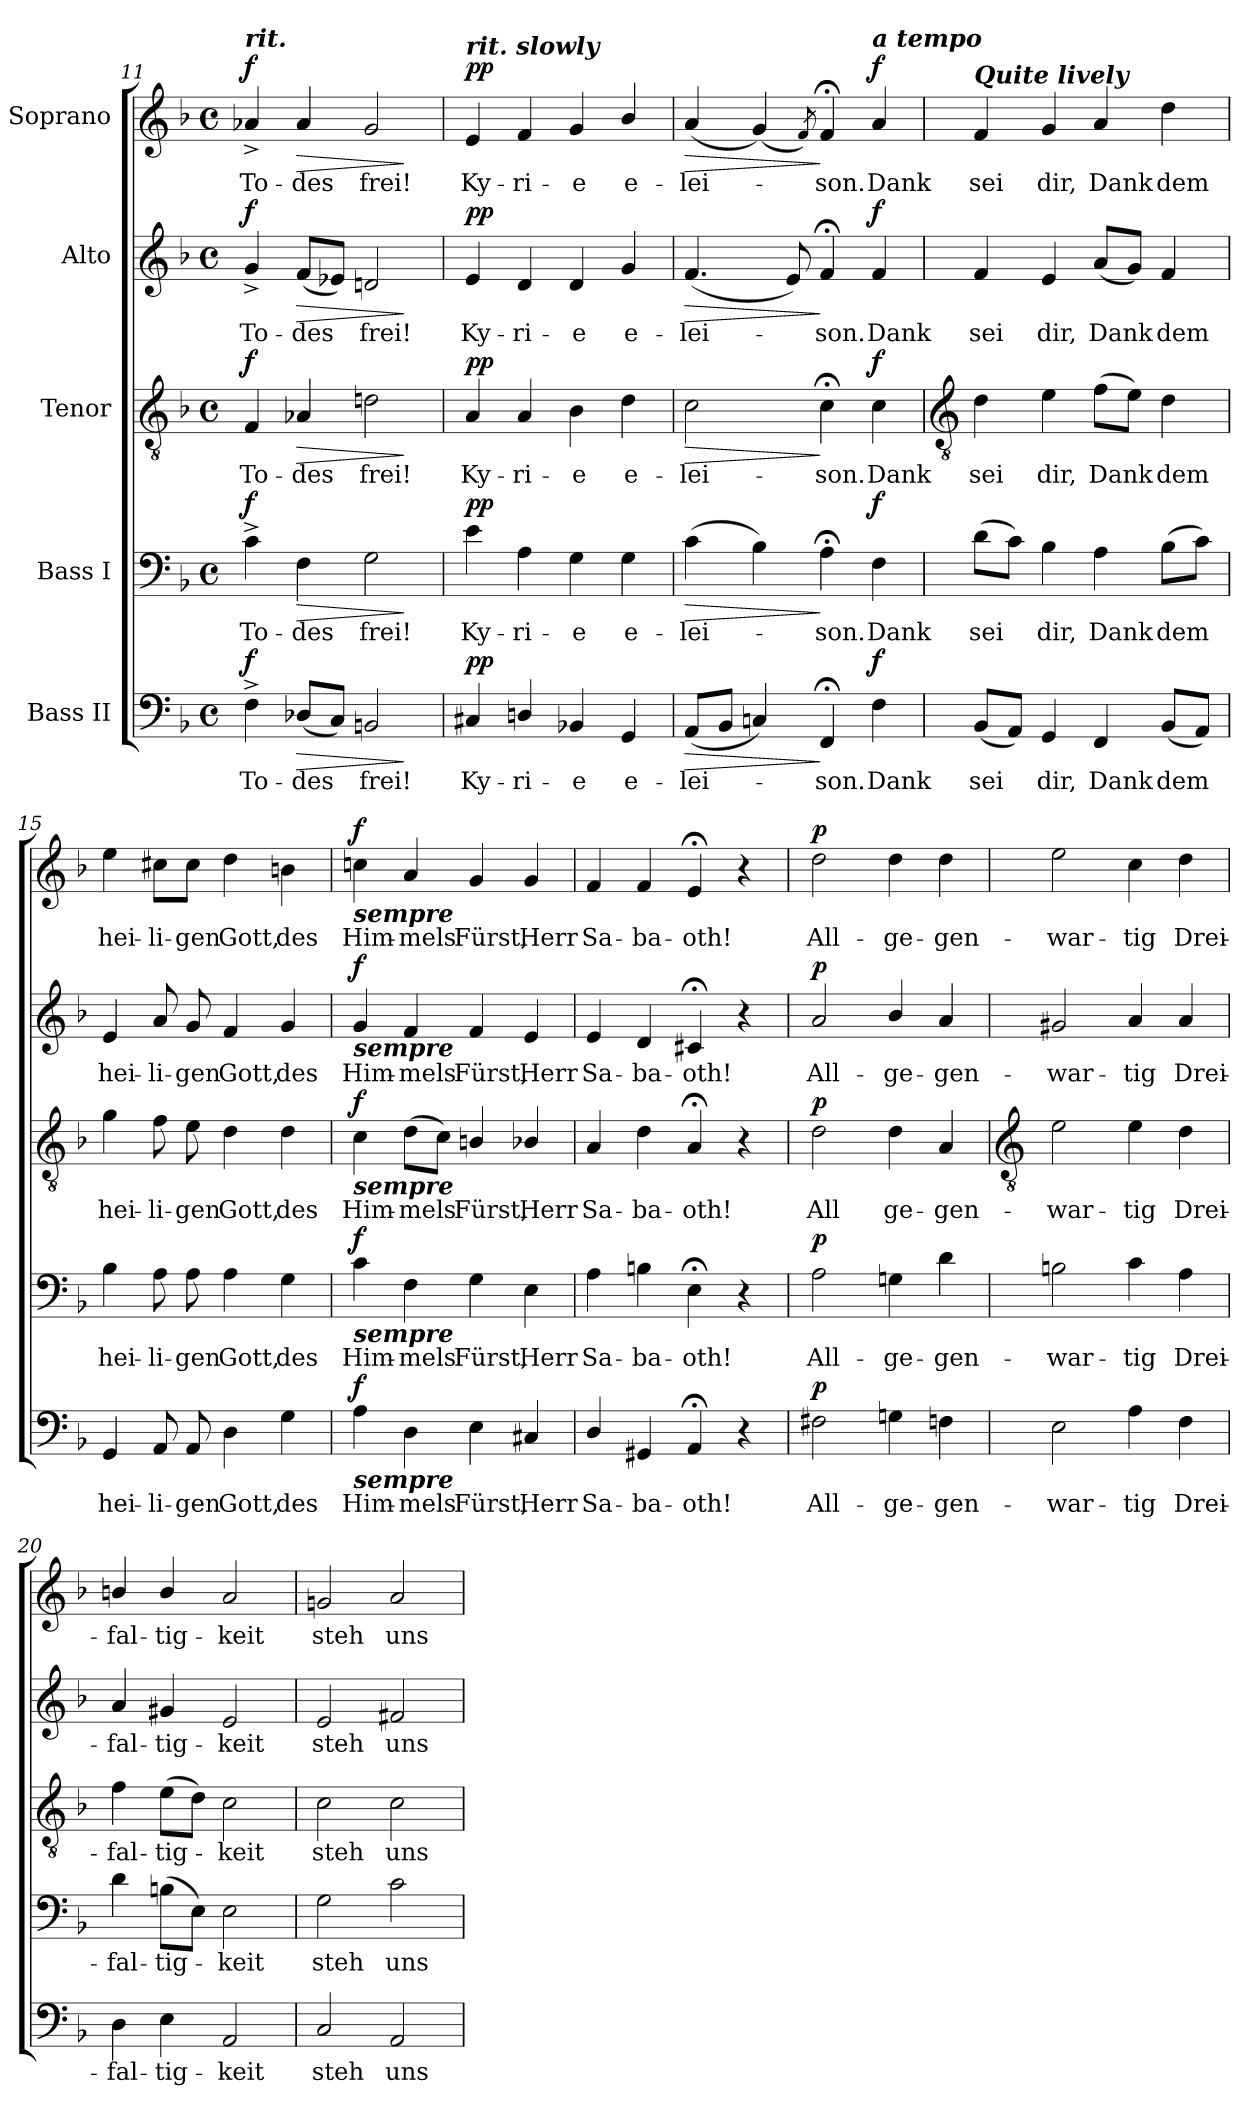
**kern	**text	**dynam	**kern	**text	**dynam	**kern	**text	**dynam	**kern	**text	**dynam	**kern	**text	**dynam
*part5	*part5	*part5	*part4	*part4	*part4	*part3	*part3	*part3	*part2	*part2	*part2	*part1	*part1	*part1
*staff5	*staff5	*staff5	*staff4	*staff4	*staff4	*staff3	*staff3	*staff3	*staff2	*staff2	*staff2	*staff1	*staff1	*staff1
*I"Bass II	*	*	*I"Bass I	*	*	*I"Tenor	*	*	*I"Alto	*	*	*I"Soprano	*	*
*clefF4	*	*	*clefF4	*	*	*clefGv2	*	*	*clefG2	*	*	*clefG2	*	*
*k[b-]	*	*	*k[b-]	*	*	*k[b-]	*	*	*k[b-]	*	*	*k[b-]	*	*
*F:	*	*	*F:	*	*	*F:	*	*	*F:	*	*	*F:	*	*
*M4/4	*	*	*M4/4	*	*	*M4/4	*	*	*M4/4	*	*	*M4/4	*	*
*met(c)	*	*	*met(c)	*	*	*met(c)	*	*	*met(c)	*	*	*met(c)	*	*
=11	=11	=11	=11	=11	=11	=11	=11	=11	=11	=11	=11	=11	=11	=11
!	!	!	!	!	!	!	!	!	!	!	!	!LO:TX:a:Bi:t=rit.	!	!
!	!LO:LY:b	!LO:DY:b	!	!LO:LY:b	!LO:DY:b	!	!LO:LY:b	!LO:DY:b	!	!LO:LY:b	!LO:DY:b	!	!LO:LY:b	!LO:DY:b
4F^	To-	f	4c^	To-	f	4F	To-	f	4g^	To-	f	4a-X^	To-	f
!	!LO:LY:b	!LO:HP:b	!	!LO:LY:b	!LO:HP:b	!	!LO:LY:b	!LO:HP:b	!	!LO:LY:b	!LO:HP:b	!	!LO:LY:b	!LO:HP:b
(<8D-XL	-des	>	4F	-des	>	4A-X	-des	>	(<8fL	-des	>	4a-	-des	>
8CJ)	.	.	.	.	.	.	.	.	8e-XJ)	.	.	.	.	.
!	!LO:LY:b	!	!	!LO:LY:b	!	!	!LO:LY:b	!	!	!LO:LY:b	!	!	!LO:LY:b	!
2BBn	frei!	.	2G	frei!	.	2dn	frei!	.	2dn	frei!	.	2g	frei!	.
.	.	]	.	.	]	.	.	]	.	.	]	.	.	]
=12	=12	=12	=12	=12	=12	=12	=12	=12	=12	=12	=12	=12	=12	=12
!	!	!	!	!	!	!	!	!	!	!	!	!LO:TX:a:Bi:t=rit. slowly	!	!
!	!LO:LY:b	!LO:DY:b	!	!LO:LY:b	!LO:DY:b	!	!LO:LY:b	!LO:DY:b	!	!LO:LY:b	!LO:DY:b	!	!LO:LY:b	!LO:DY:b
4C#X	Ky-	pp	4e	Ky-	pp	4A	Ky-	pp	4e	Ky-	pp	4e	Ky-	pp
!	!LO:LY:b	!	!	!LO:LY:b	!	!	!LO:LY:b	!	!	!LO:LY:b	!	!	!LO:LY:b	!
4Dn/	-ri-	.	4A	-ri-	.	4A	-ri-	.	4d	-ri-	.	4f	-ri-	.
!	!LO:LY:b	!	!	!LO:LY:b	!	!	!LO:LY:b	!	!	!LO:LY:b	!	!	!LO:LY:b	!
4BB-X	-e	.	4G	-e	.	4B-	-e	.	4d	-e	.	4g	-e	.
!	!LO:LY:b	!	!	!LO:LY:b	!	!	!LO:LY:b	!	!	!LO:LY:b	!	!	!LO:LY:b	!
4GG	e-	.	4G	e-	.	4d	e-	.	4g	e-	.	4b-/	e-	.
=13	=13	=13	=13	=13	=13	=13	=13	=13	=13	=13	=13	=13	=13	=13
!	!LO:LY:b	!LO:HP:b	!	!LO:LY:b	!LO:HP:b	!	!LO:LY:b	!LO:HP:b	!	!LO:LY:b	!LO:HP:b	!	!LO:LY:b	!LO:HP:b
(<8AAL	-lei-	>	(>4c	-lei-	>	2c	-lei-	>	(<4.f	-lei-	>	(<4a	-lei-	>
8BB-J	.	.	.	.	.	.	.	.	.	.	.	.	.	.
4Cn)	.	.	4B-)	.	.	.	.	.	.	.	.	(<4g)	.	.
.	.	.	.	.	.	.	.	.	8e)	.	.	.	.	.
.	.	.	.	.	.	.	.	.	.	.	.	8qf)	.	.
!	!LO:LY:b	!	!	!LO:LY:b	!	!	!LO:LY:b	!	!	!LO:LY:b	!	!	!LO:LY:b	!
4FF;<	son.	]	4A;<	son.	]	4c;<	-son.	]	4f;<	son.	]	4f;<	son.	]
!	!	!	!	!	!	!	!	!	!	!	!	!LO:TX:a:Bi:t=a tempo	!	!
!	!LO:LY:b	!LO:DY:b	!	!LO:LY:b	!LO:DY:b	!	!LO:LY:b	!LO:DY:b	!	!LO:LY:b	!LO:DY:b	!	!LO:LY:b	!LO:DY:b
4F	Dank	f	4F	Dank	f	4c	Dank	f	4f	Dank	f	4a	Dank	f
!!LO:LB:g=z
=14	=14	=14	=14	=14	=14	=14	=14	=14	=14	=14	=14	=14	=14	=14
*	*	*	*	*	*	*clefGv2	*	*	*	*	*	*	*	*
!	!	!	!	!	!	!	!	!	!	!	!	!LO:TX:a:Bi:t=Quite lively	!	!
!	!LO:LY:b	!	!	!LO:LY:b	!	!	!LO:LY:b	!	!	!LO:LY:b	!	!	!LO:LY:b	!
(<8BB-L	sei	.	(>8dL	sei	.	4d	sei	.	4f	sei	.	4f	sei	.
8AAJ)	.	.	8cJ)	.	.	.	.	.	.	.	.	.	.	.
!	!LO:LY:b	!	!	!LO:LY:b	!	!	!LO:LY:b	!	!	!LO:LY:b	!	!	!LO:LY:b	!
4GG	dir,	.	4B-	dir,	.	4e	dir,	.	4e	dir,	.	4g	dir,	.
!	!LO:LY:b	!	!	!LO:LY:b	!	!	!LO:LY:b	!	!	!LO:LY:b	!	!	!LO:LY:b	!
4FF	Dank	.	4A	Dank	.	(>8fL	Dank	.	(<8aL	Dank	.	4a	Dank	.
.	.	.	.	.	.	8eJ)	.	.	8gJ)	.	.	.	.	.
!	!LO:LY:b	!	!	!LO:LY:b	!	!	!LO:LY:b	!	!	!LO:LY:b	!	!	!LO:LY:b	!
(<8BB-L	dem	.	(>8B-L	dem	.	4d	dem	.	4f	dem	.	4dd	dem	.
8AAJ)	.	.	8cJ)	.	.	.	.	.	.	.	.	.	.	.
=15	=15	=15	=15	=15	=15	=15	=15	=15	=15	=15	=15	=15	=15	=15
!	!LO:LY:b	!	!	!LO:LY:b	!	!	!LO:LY:b	!	!	!LO:LY:b	!	!	!LO:LY:b	!
4GG	hei-	.	4B-	hei-	.	4g	hei-	.	4e	hei-	.	4ee	hei-	.
!	!LO:LY:b	!	!	!LO:LY:b	!	!	!LO:LY:b	!	!	!LO:LY:b	!	!	!LO:LY:b	!
8AA	-li-	.	8A	-li-	.	8f	-li-	.	8a	-li-	.	8cc#X\L	-li-	.
!	!LO:LY:b	!	!	!LO:LY:b	!	!	!LO:LY:b	!	!	!LO:LY:b	!	!	!LO:LY:b	!
8AA	-gen	.	8A	-gen	.	8e	-gen	.	8g	-gen	.	8cc#\J	-gen	.
!	!LO:LY:b	!	!	!LO:LY:b	!	!	!LO:LY:b	!	!	!LO:LY:b	!	!	!LO:LY:b	!
4D	Gott,	.	4A	Gott,	.	4d	Gott,	.	4f	Gott,	.	4dd	Gott,	.
!	!LO:LY:b	!	!	!LO:LY:b	!	!	!LO:LY:b	!	!	!LO:LY:b	!	!	!LO:LY:b	!
4G	des	.	4G	des	.	4d	des	.	4g	des	.	4bn	des	.
=16	=16	=16	=16	=16	=16	=16	=16	=16	=16	=16	=16	=16	=16	=16
!	!	!	!	!	!	!	!	!	!	!	!	!LO:TX:b:Bi:t=sempre	!	!
!	!	!	!	!	!	!	!	!	!LO:TX:b:Bi:t=sempre	!	!	!	!	!
!	!	!	!	!	!	!LO:TX:b:Bi:t=sempre	!	!	!	!	!	!	!	!
!	!	!	!LO:TX:b:Bi:t=sempre	!	!	!	!	!	!	!	!	!	!	!
!LO:TX:b:Bi:t=sempre	!	!	!	!	!	!	!	!	!	!	!	!	!	!
!	!LO:LY:b	!LO:DY:b	!	!LO:LY:b	!LO:DY:b	!	!LO:LY:b	!LO:DY:b	!	!LO:LY:b	!LO:DY:b	!	!LO:LY:b	!LO:DY:b
4A	Him-	f	4c	Him-	f	4c	Him-	f	4g	Him-	f	4ccn	Him-	f
!	!LO:LY:b	!	!	!LO:LY:b	!	!	!LO:LY:b	!	!	!LO:LY:b	!	!	!LO:LY:b	!
4D	-mels	.	4F	-mels	.	(>8dL	-mels	.	4f	-mels	.	4a	-mels	.
.	.	.	.	.	.	8cJ)	.	.	.	.	.	.	.	.
!	!LO:LY:b	!	!	!LO:LY:b	!	!	!LO:LY:b	!	!	!LO:LY:b	!	!	!LO:LY:b	!
4E	Fürst,	.	4G	Fürst,	.	4Bn/	Fürst,	.	4f	Fürst,	.	4g	Fürst,	.
!	!LO:LY:b	!	!	!LO:LY:b	!	!	!LO:LY:b	!	!	!LO:LY:b	!	!	!LO:LY:b	!
4C#X	Herr	.	4E	Herr	.	4B-X/	Herr	.	4e	Herr	.	4g	Herr	.
=17	=17	=17	=17	=17	=17	=17	=17	=17	=17	=17	=17	=17	=17	=17
!	!LO:LY:b	!	!	!LO:LY:b	!	!	!LO:LY:b	!	!	!LO:LY:b	!	!	!LO:LY:b	!
4D/	Sa-	.	4A	Sa-	.	4A	Sa-	.	4e	Sa-	.	4f	Sa-	.
!	!LO:LY:b	!	!	!LO:LY:b	!	!	!LO:LY:b	!	!	!LO:LY:b	!	!	!LO:LY:b	!
4GG#X	-ba-	.	4Bn	-ba-	.	4d	-ba-	.	4d	-ba-	.	4f	-ba-	.
!	!LO:LY:b	!	!	!LO:LY:b	!	!	!LO:LY:b	!	!	!LO:LY:b	!	!	!LO:LY:b	!
4AA;<	-oth!	.	4E;<	-oth!	.	4A;<	-oth!	.	4c#X;<	-oth!	.	4e;<	-oth!	.
4r	.	.	4r	.	.	4r	.	.	4r	.	.	4r	.	.
=18	=18	=18	=18	=18	=18	=18	=18	=18	=18	=18	=18	=18	=18	=18
!	!LO:LY:b	!LO:DY:b	!	!LO:LY:b	!LO:DY:b	!	!LO:LY:b	!LO:DY:b	!	!LO:LY:b	!LO:DY:b	!	!LO:LY:b	!LO:DY:b
2F#X	All-	p	2A	All-	p	2d	All	p	2a	All-	p	2dd	All-	p
!	!LO:LY:b	!	!	!LO:LY:b	!	!	!LO:LY:b	!	!	!LO:LY:b	!	!	!LO:LY:b	!
4Gn	-ge-	.	4Gn	-ge-	.	4d	ge-	.	4b-/	-ge-	.	4dd	-ge-	.
!	!LO:LY:b	!	!	!LO:LY:b	!	!	!LO:LY:b	!	!	!LO:LY:b	!	!	!LO:LY:b	!
4Fn	-gen-	.	4d	-gen-	.	4A	-gen-	.	4a	-gen-	.	4dd	-gen-	.
!!LO:LB:g=z
=19	=19	=19	=19	=19	=19	=19	=19	=19	=19	=19	=19	=19	=19	=19
*	*	*	*	*	*	*clefGv2	*	*	*	*	*	*	*	*
!	!LO:LY:b	!	!	!LO:LY:b	!	!	!LO:LY:b	!	!	!LO:LY:b	!	!	!LO:LY:b	!
2E	-war-	.	2Bn	-war-	.	2e	-war-	.	2g#X	-war-	.	2ee	-war-	.
!	!LO:LY:b	!	!	!LO:LY:b	!	!	!LO:LY:b	!	!	!LO:LY:b	!	!	!LO:LY:b	!
4A	-tig	.	4c	-tig	.	4e	-tig	.	4a	-tig	.	4cc	-tig	.
!	!LO:LY:b	!	!	!LO:LY:b	!	!	!LO:LY:b	!	!	!LO:LY:b	!	!	!LO:LY:b	!
4F	Drei-	.	4A	Drei-	.	4d	Drei-	.	4a	Drei-	.	4dd	Drei-	.
=20	=20	=20	=20	=20	=20	=20	=20	=20	=20	=20	=20	=20	=20	=20
!	!LO:LY:b	!	!	!LO:LY:b	!	!	!LO:LY:b	!	!	!LO:LY:b	!	!	!LO:LY:b	!
4D	-fal-	.	4d	-fal-	.	4f	-fal-	.	4a	-fal-	.	4bn/	-fal-	.
!	!LO:LY:b	!	!	!LO:LY:b	!	!	!LO:LY:b	!	!	!LO:LY:b	!	!	!LO:LY:b	!
4E	-tig-	.	(>8BnL	-tig-	.	(>8eL	-tig-	.	4g#X	-tig-	.	4b/	-tig-	.
.	.	.	8EJ)	.	.	8dJ)	.	.	.	.	.	.	.	.
!	!LO:LY:b	!	!	!LO:LY:b	!	!	!LO:LY:b	!	!	!LO:LY:b	!	!	!LO:LY:b	!
2AA	-keit	.	2E	keit	.	2c	keit	.	2e	-keit	.	2a	-keit	.
=21	=21	=21	=21	=21	=21	=21	=21	=21	=21	=21	=21	=21	=21	=21
!	!LO:LY:b	!	!	!LO:LY:b	!	!	!LO:LY:b	!	!	!LO:LY:b	!	!	!LO:LY:b	!
2C	steh	.	2G	steh	.	2c	steh	.	2e	steh	.	2gn	steh	.
!	!LO:LY:b	!	!	!LO:LY:b	!	!	!LO:LY:b	!	!	!LO:LY:b	!	!	!LO:LY:b	!
2AA	uns	.	2c	uns	.	2c	uns	.	2f#X	uns	.	2a	uns	.
=	=	=	=	=	=	=	=	=	=	=	=	=	=	=
*-	*-	*-	*-	*-	*-	*-	*-	*-	*-	*-	*-	*-	*-	*-
